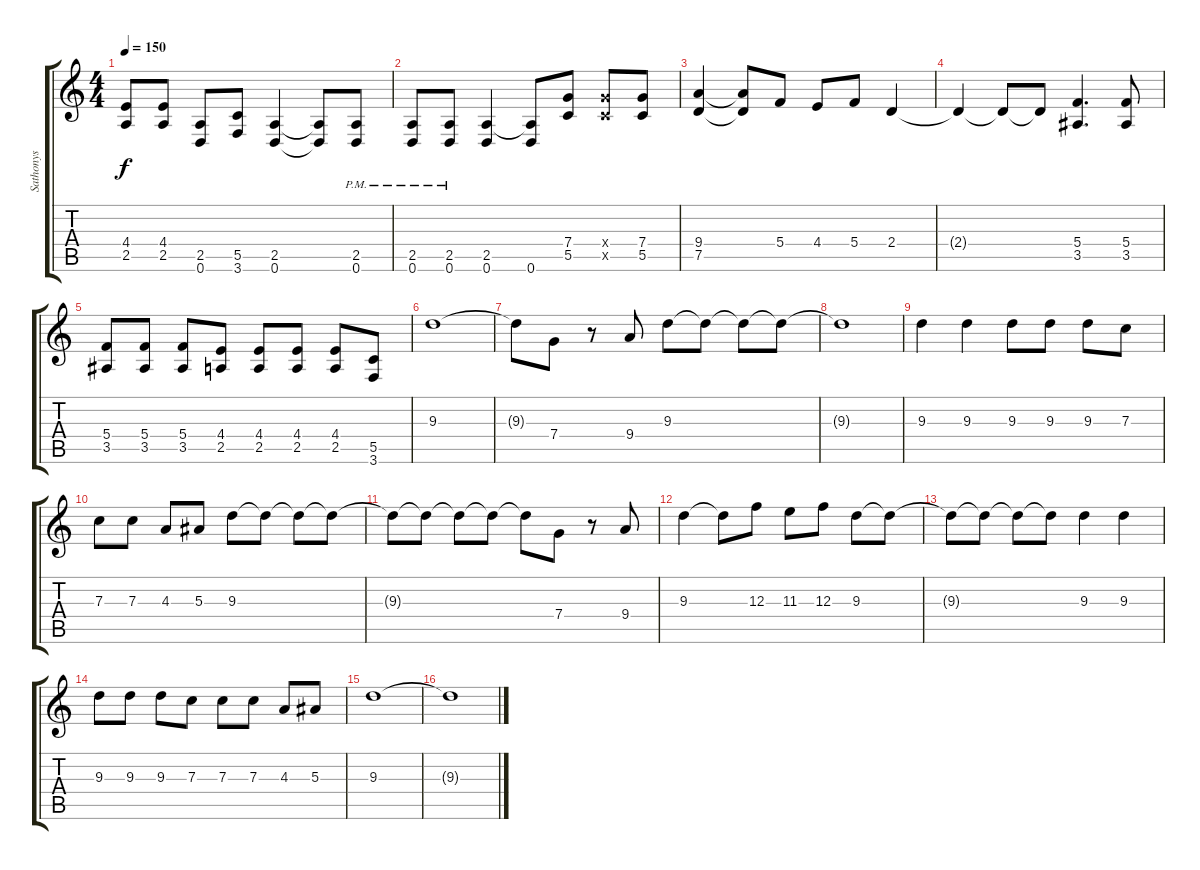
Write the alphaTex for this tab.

\track ("Sathonys" "Sathonys") {instrument distortionguitar}
\staff {score tabs}
\tuning (D4 A3 F3 C3 G2 D2) {hide}
\ts (4 4)
\tempo 150
\clef g2
\ks c
(4.4 2.5).8{dy f} (4.4 2.5).8 (2.5 0.6).8 (5.5 3.6).8 (2.5 0.6).4 (2.5{t} 0.6{t}).8 (2.5{pm} 0.6{pm}).8 |
(2.5{pm} 0.6{pm}).8 (2.5{pm} 0.6{pm}).8 (2.5 0.6).4 (2.5{t} 0.6).8 (7.4 5.5).8 (7.4{x} 5.5{x}).8 (7.4 5.5).8 |
(9.4 7.5).4 (9.4{t} 7.5{t}).8 5.4.8 4.4.8 5.4.8 2.4.4 |
2.4{t}.4 2.4{t}.8 2.4{t}.8 (5.4 3.5).4{d} (5.4 3.5).8 |
(5.4 3.5).8 (5.4 3.5).8 (5.4 3.5).8 (4.4 2.5).8 (4.4 2.5).8 (4.4 2.5).8 (4.4 2.5).8 (5.5 3.6).8 |
9.3.1{volume 6 instrument distortionguitar} |
9.3{t}.8 7.4.8 r.8 9.4.8 9.3.8 9.3{t}.8 9.3{t}.8 9.3{t}.8 |
9.3{t}.1 |
9.3.4 9.3.4 9.3.8 9.3.8 9.3.8 7.3.8 |
7.3.8 7.3.8 4.3.8 5.3.8 9.3.8 9.3{t}.8 9.3{t}.8 9.3{t}.8 |
9.3{t}.8 9.3{t}.8 9.3{t}.8 9.3{t}.8 9.3{t}.8 7.4.8 r.8 9.4.8 |
9.3.4 9.3{t}.8 12.3.8 11.3.8 12.3.8 9.3.8 9.3{t}.8 |
9.3{t}.8 9.3{t}.8 9.3{t}.8 9.3{t}.8 9.3.4 9.3.4 |
9.3.8 9.3.8 9.3.8 7.3.8 7.3.8 7.3.8 4.3.8 5.3.8 |
9.3.1 |
9.3{t}.1
